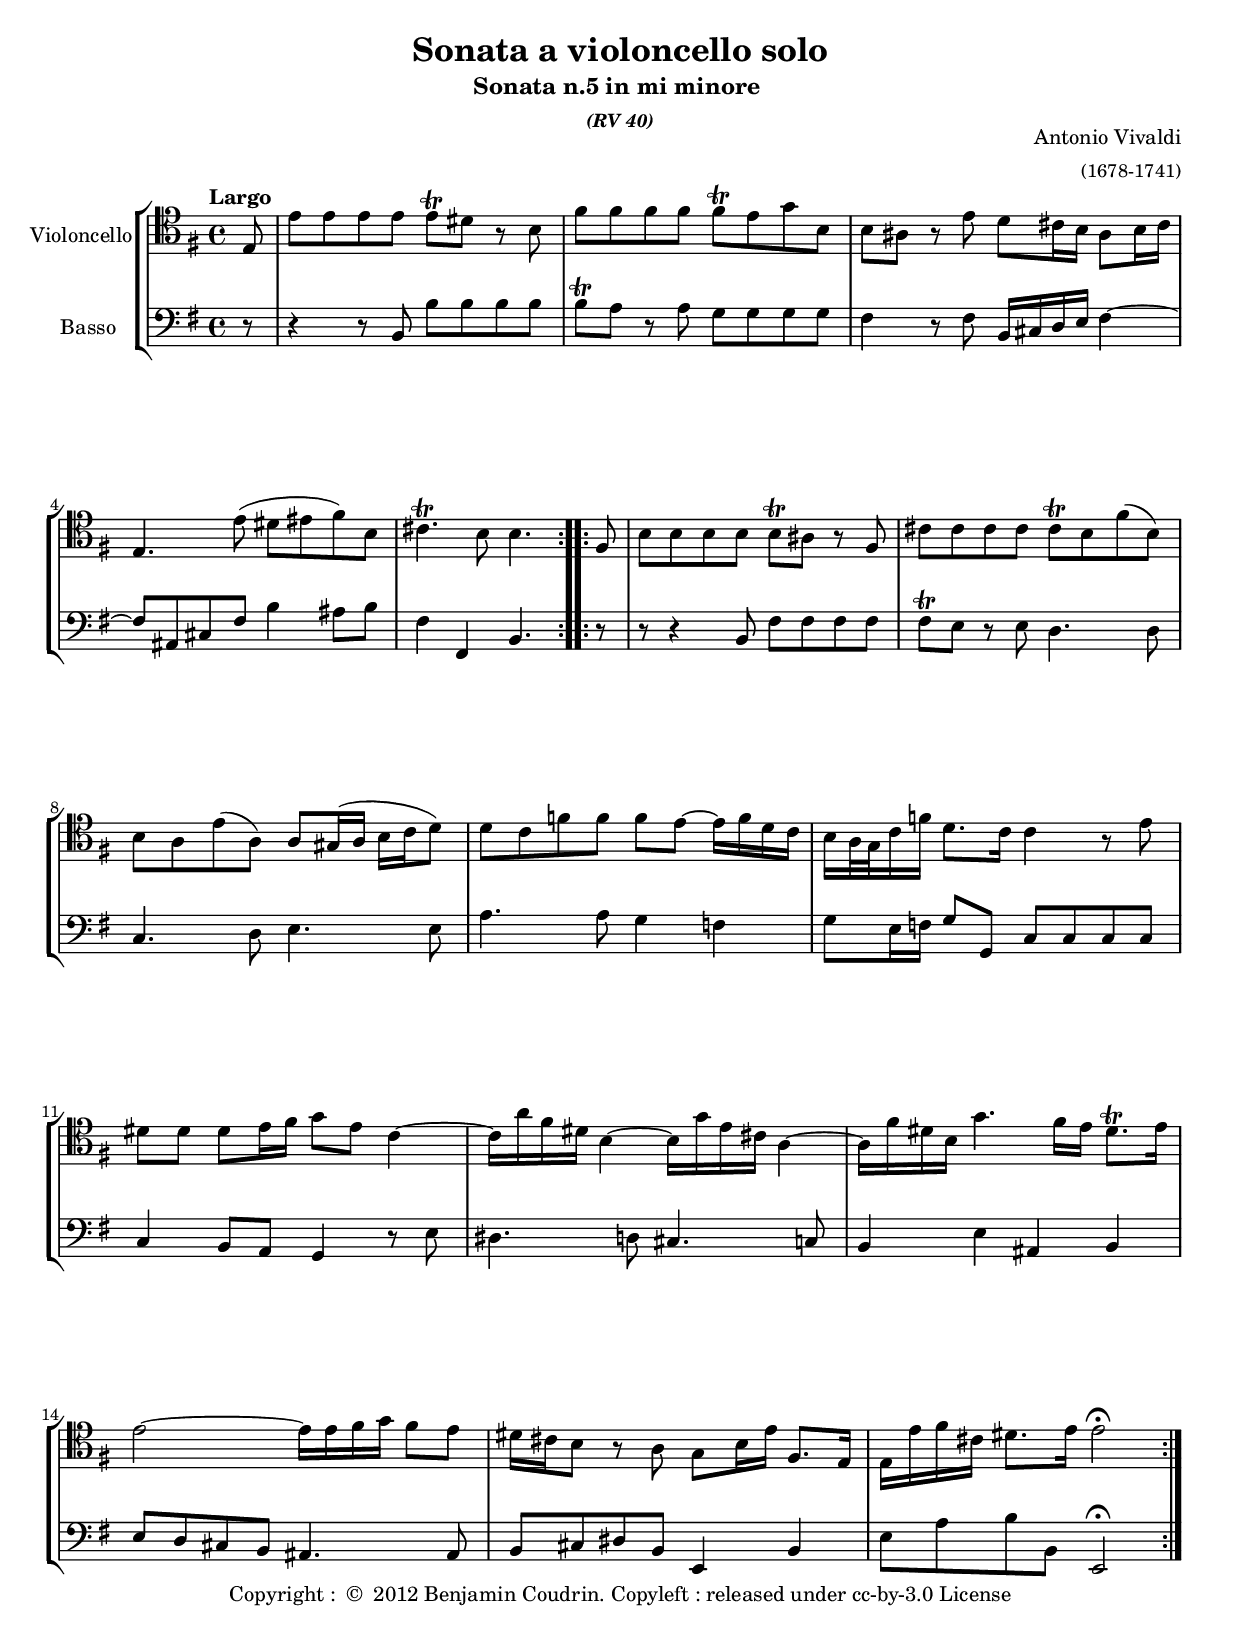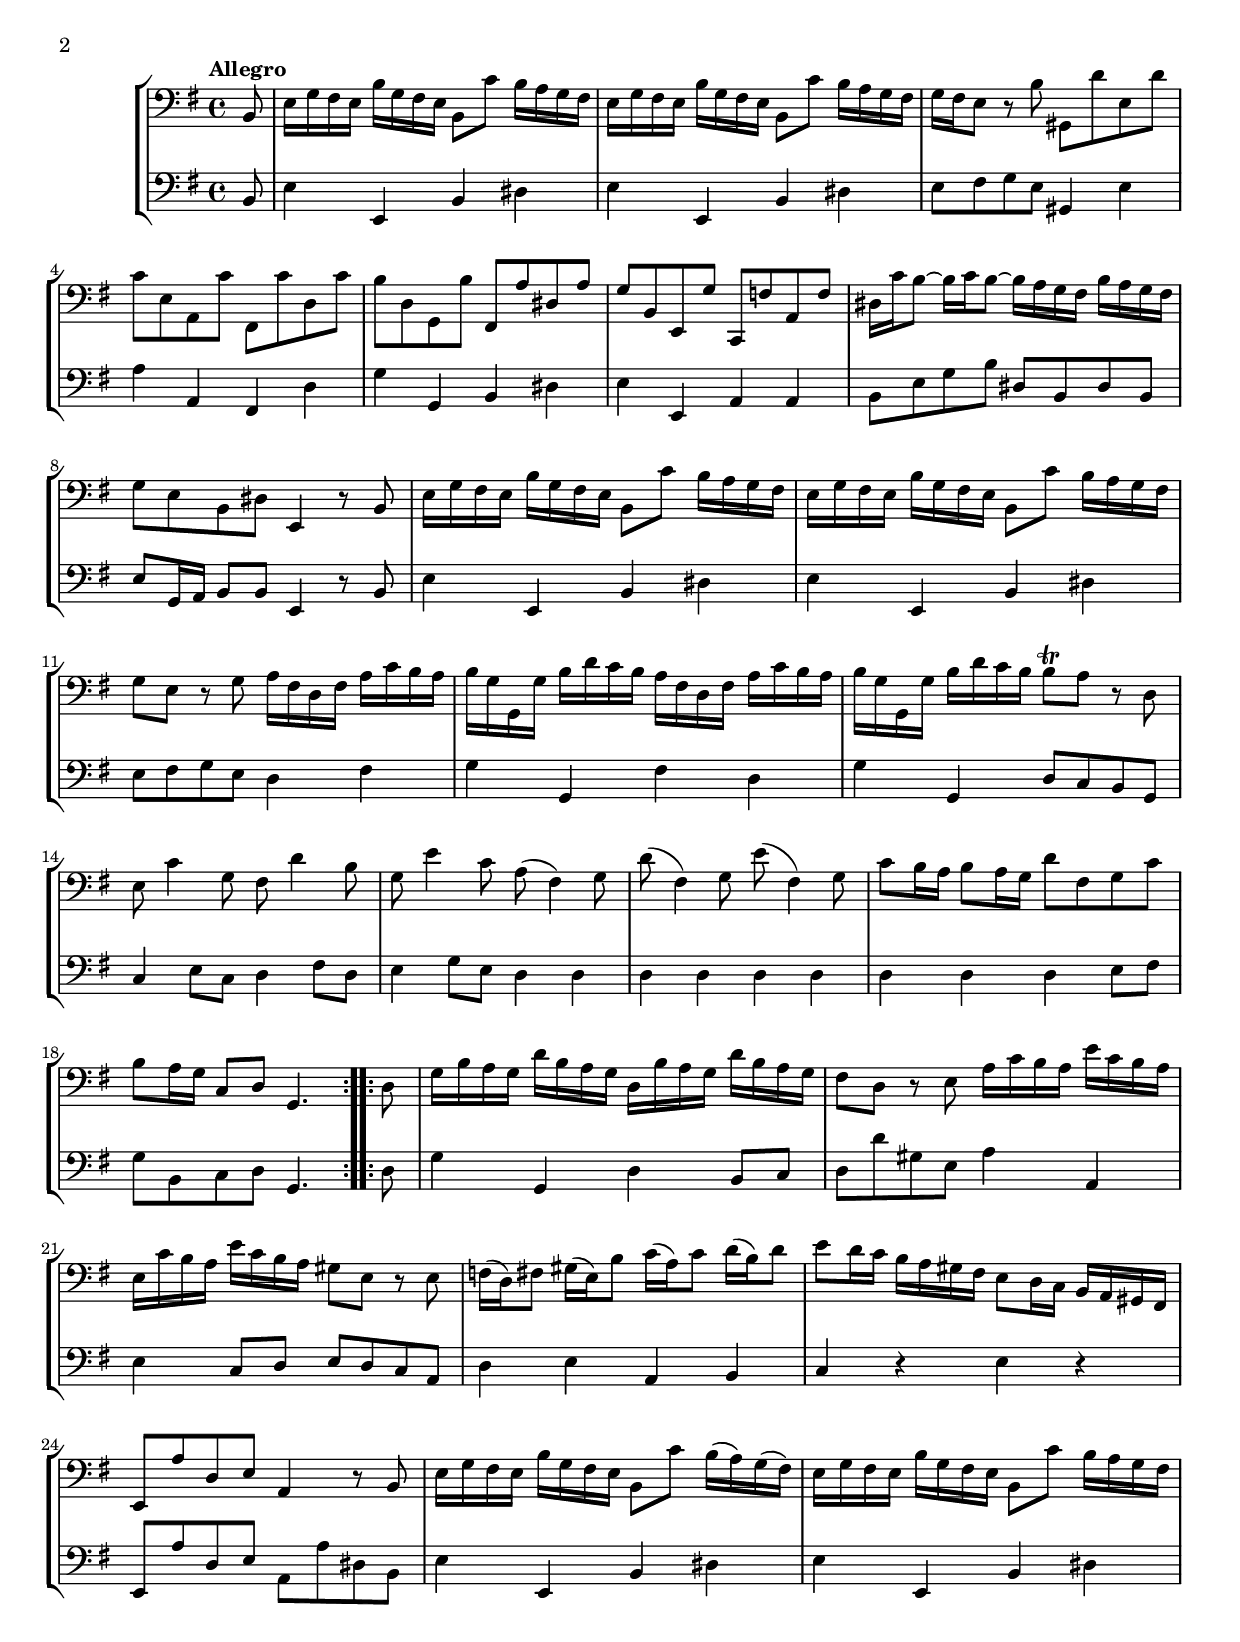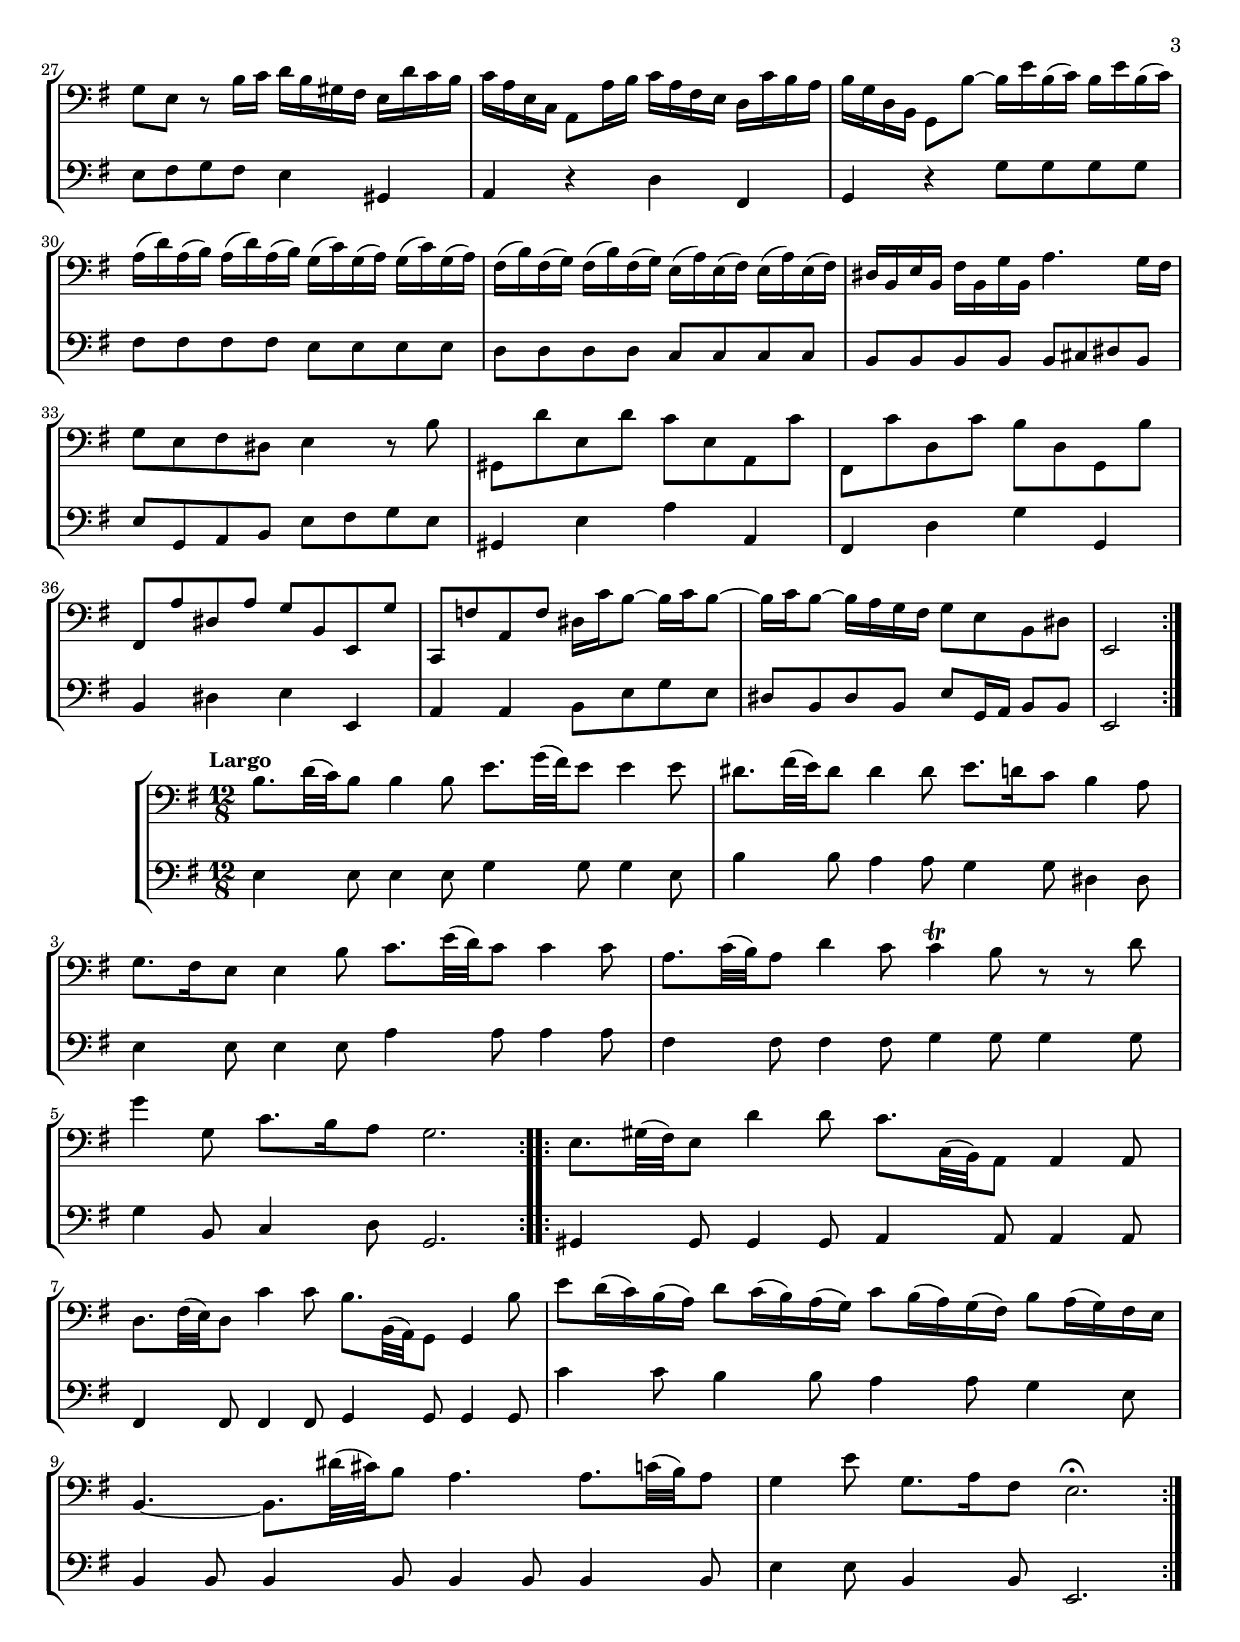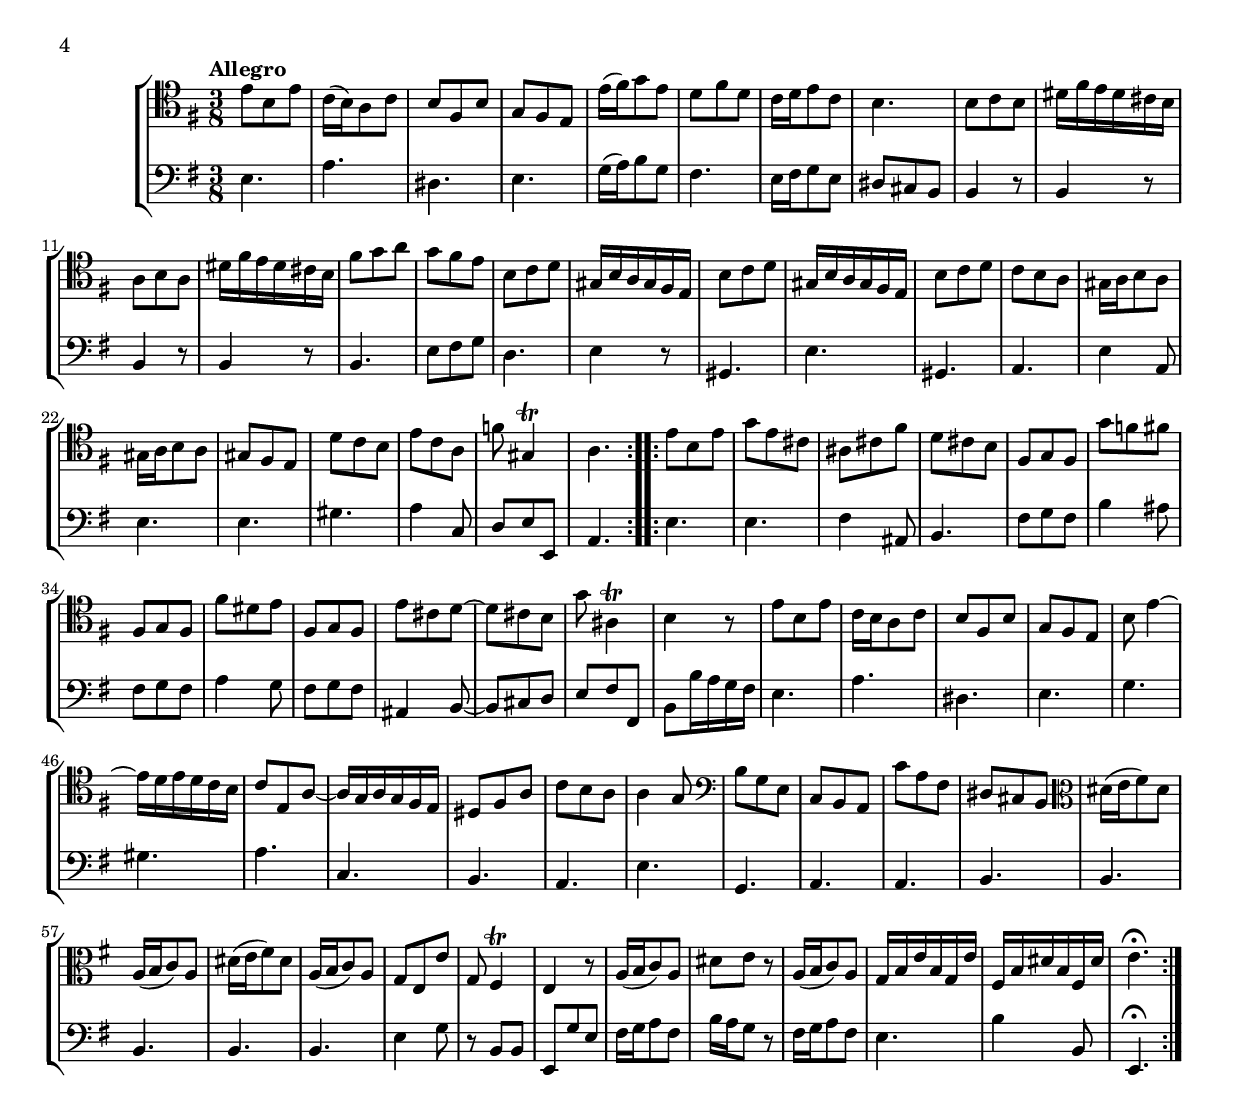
%%  rv40.ly
%%  Copyright (c) 2012 Benjamin Coudrin <benjamin.coudrin@gmail.com>
%%                All Rights Reserved
%%
%%  Copyleft :
%%  This program is free software. It comes without any warranty, to
%%  the extent permitted by applicable law. You can redistribute it
%%  and/or modify it under the terms of the Do What The Fuck You Want
%%  To Public License, Version 2, as published by Sam Hocevar. See
%%  http://sam.zoy.org/wtfpl/COPYING for more details.

\version "2.14.2"

#(set-default-paper-size "a4")
#(set-global-staff-size 18)

\paper {
  line-width    = 190\mm
  left-margin   = 10\mm
  top-margin    = 10\mm
  bottom-margin = 20\mm
  ragged-last-bottom = ##t 
  ragged-bottom = ##f
  annotate-spacing = ##f
  #(define page-breaking ly:page-turn-breaking)
}

%\book {
  \header {
    title = "Sonata a violoncello solo"
    subtitle = \markup \center-column { "Sonata n.5 in mi minore "\small \italic "(RV 40)" }
    composer =  \markup \right-column { "Antonio Vivaldi" \small "(1678-1741)" }
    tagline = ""
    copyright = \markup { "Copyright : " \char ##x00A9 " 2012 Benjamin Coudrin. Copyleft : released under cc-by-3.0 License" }
  }

  stdClef = \clef bass
  %stdClef = \clef alto
  altClef = \clef tenor
  %altClef = \clef alto
  %altClef = \clef bass
  %altClef = \clef treble
  
  \score {
    \new StaffGroup <<
      \new Staff <<
        \set Staff.instrumentName = #"Violoncello"
        %\set Staff.instrumentName = #"Viola"
        \set Staff.shortInstrumentName = #""
        \relative c {
        %\relative c' {
          \tempo "Largo"
          \key e \minor
          \time 4/4 
          \altClef
          \partial 8
          \repeat volta 2 {
            e8                                 | 
            e' e e e e\trill dis r b           | % 1
            fis' fis fis fis fis\trill e g b,  | % 2
            b ais r e' d cis16 b ais8 b16 cis  | % 3
            e,4. e'8 ( dis eis fis) b,8        | % 4
            cis4.\trill b8 b4.                         % 5
          }
          \repeat volta 2 {
            fis8                                       |
            b8 b b b b\trill ais r8 fis                | % 6
            cis' cis cis cis cis\trill b fis' (b,)     | % 7
            b8 a e' (a,) a gis16 (a b c d8)            | % 8
            d8 c f f f e~ e16 f d c                    | % 9
            b16 a32 g c16 f d8. c16 c4 r8 e            | % 10
            dis dis dis e16 fis g8 e c4~               | % 11
            c16 a' fis dis b4~ b16 g' e cis a4~        | % 12
            a16 fis' dis b g'4. fis16 e dis8.\trill e16  | % 13
            e2~ e16 e fis g fis8 e                     | % 14
            dis16 cis b8 r a g b16 e fis,8. e16        | % 15
            e16 e' fis cis dis8. e16 e2\fermata          % 16
          }
        }
      >>
      
      \new Staff <<
        \set Staff.instrumentName = #"Basso"
        \set Staff.shortInstrumentName = #""
        \relative c {
          \clef bass
          \key e \minor 
          \time 4/4
          \partial 8
          \repeat volta 2 {
            r8                              |
            r4 r8 b8 b' b b b               | % 1
            b8\trill a r8 a g g g g         | % 2
            fis4 r8 fis b,16 cis d e fis4~  | % 3
            fis8 ais, cis fis b4 ais8 b     | % 4
            fis4 fis, b4.                     % 5
          }
          \repeat volta 2 {
            r8                         |
            r8 r4 b8 fis' fis fis fis  | % 6
            fis8\trill e r8 e d4. d8   | % 7
            c4. d8 e4. e8              | % 8
            a4. a8 g4 f                | % 9
            g8 e16 f g8 g, c c c c     | % 10
            c4 b8 a g4 r8 e'           | % 11
            dis4. d8 cis4. c8          | % 12
            b4 e ais, b                | % 13
            e8 d cis b ais4. ais8      | % 14
            b cis dis b e,4 b'         | % 15
            e8 a b b, e,2\fermata        % 16
          }
        }
      >>
    >>
    
    %\include "settings.ly"
  }
  
  \score {
    \new StaffGroup <<
      \new Staff <<
        \relative c {
        %\relative c' {
          \tempo "Allegro"
          \key e \minor
          \stdClef
          \partial 8
          \repeat volta 2 {
            b8                                            |
            e16 g fis e b' g fis e b8 c' b16 a g fis      | % 17
            e g fis e b' g fis e b8 c' b16 a g fis        | % 18
            g fis e8 r b' gis, d'' e, d'                  | % 19
            c e, a, c' fis,, c'' d, c'                    | % 20
            b d, g, b' fis, a' dis, a'                    | % 21
            g b, e, g' c,, f' a, f'                       | % 22
            dis16 c' b8~ b16 c b8~ b16 a g fis b a g fis  | % 23
            %\allowPageTurn
            g8 e b dis e,4 r8 b'                          | % 24
            e16 g fis e b' g fis e b8 c' b16 a g fis      | % 25
            e g fis e b' g fis e b8 c' b16 a g fis        | % 26
            g8 e r g a16 fis d fis a c b a                | % 27
            b g g, g' b d c b a fis d fis a c b a         | % 28
            b g g, g' b d c b b8\trill a r8 d,            | % 29
            e c'4 g8 fis d'4 b8                           | % 30
            g e'4 c8 a(fis4) g8                           | % 31
            d' (fis,4)  g8 e' (fis,4) g8                  | % 32
            c b16 a b8 a16 g d'8 fis, g c                 | % 33
            b8 a16 g c,8 d g,4.                             % 34
          }
          \repeat volta 2 {
            d'8                                                        | 
            g16 b a g d' b a g d b' a g d' b a g                       | % 35
            fis8 d r e a16 c b a e' c b a                              | % 36
            e c' b a e' c b a gis8 e r e                               | % 37
            f16 (d) fis8 gis16 (e) b'8 c16 (a) c8 d16 (b) d8           | % 38
            e d16 c b a gis fis e8 d16 c b a gis fis                   | % 39
            e8 a' d, e a,4 r8 b                                        | % 40
            e16 g fis e b' g fis e b8 c' b16 (a) g (fis)               | % 41
            e g fis e b' g fis e b8 c' b16 a g fis                     | % 42
            g8 e r b'16 c d b gis fis e d' c b                         | % 43
            c a e c a8 a'16 b c a fis e d c' b a                       | % 44
            b g d b g8 b'~ b16 e b (c) b e b (c)                       | % 45
            a (d) a (b) a (d) a (b) g (c) g (a) g (c) g (a)            | % 46
            fis (b) fis (g) fis (b) fis (g) e (a) e(fis) e (a) e(fis)  | % 47
            dis b e b fis' b, g' b, a'4. g16 fis                       | % 48
            g8 e fis dis e4 r8 b'                                      | % 49
            gis, d'' e, d' c e, a, c'                                  | % 50
            fis,, c'' d, c' b d, g, b'                                 | % 51
            fis, a' dis, a' g b, e, g'                                 | % 52
            c,, f' a, f' dis16 c' b8~ b16 c b8~                        | % 53
            b16 c b8~ b16 a g fis g8 e b dis                           | % 54
            \partial 2 e,2                                               % 55
          }
        }
      >>
      
      \new Staff <<
        \relative c {
          \clef bass
          \key e \minor
          \partial 8
          \repeat volta 2 {
            b8                       |
            e4 e, b' dis             | % 17
            e e, b' dis              | % 18
            e8 fis g e gis,4 e'      | % 19
            a a, fis d'              | % 20
            g g, b dis               | % 21
            e e, a a                 | % 22
            b8 e g b dis, b dis b    | % 23
            e g,16 a b8 b e,4 r8 b'  | % 24
            e4 e, b' dis             | % 25
            e e, b' dis              | % 26
            e8 fis g e d4 fis        | % 27
            g g, fis' d              | % 28
            g g, d'8 c b g           | % 29
            c4 e8 c d4 fis8 d        | % 30
            e4 g8 e d4 d             | % 31
            d d d d                  | % 32
            d d d e8 fis             | % 33
            g8 b, c d g,4.             % 34
          }
          \repeat volta 2 {
            d'8                         |
            g4 g, d' b8 c               | % 35
            d d' gis, e a4 a,           | % 36
            e' c8 d e d c a             | % 37
            d4 e a, b                   | % 38
            c r e r                     | % 39
            e,8 a' d, e a, a' dis, b    | % 40
            e4 e, b' dis                | % 41
            e e, b' dis                 | % 42
            e8 fis g fis e4 gis,        | % 43
            a r d fis,                  | % 44
            g r g'8 g g g               | % 45
            fis fis fis fis e e e e     | % 46
            d d d d c c c c             | % 47
            b b b b b cis dis b         | % 48
            e g, a b e fis g e          | % 49
            gis,4 e' a a,               | % 50
            fis d' g g,                 | % 51
            b dis e e,                  | % 52
            a a b8 e g e                | % 53
            dis8 b dis b e g,16 a b8 b  | % 54
            \partial 2 e,2                % 94
          }
        }
      >>
    >>
    
    %\include "settings.ly"
  }
  
  \score {
    \new StaffGroup <<
      \new Staff <<
        \relative c {
        %\relative c' {
          \tempo "Largo"
          \key e \minor
          \time 12/8 
          \stdClef
          \repeat volta 2 {
            b'8. [d32 (c) b8] b4 b8 e8. [g32 (fis) e8] e4 e8     | % 56
            dis8. [fis32 (e) dis8] dis4 dis8 e8. [d16 c8] b4 a8  | % 57
            g8. [fis16 e8] e4 b'8 c8. [e32 (d) c8] c4 c8         | % 58
            a8. [c32 (b) a8] d4 c8 c4\trill b8 r8 r8 d8          | % 59
            g4 g,8 c8. [b16 a8] g2.                              | % 60
          }
          \repeat volta 2 {
            e8. gis32 (fis) e8 d'4 d8 c8. c,32 (b) a8 a4 a8                       | % 61
            d8. fis32 (e) d8 c'4 c8 b8. b,32 (a) g8 g4 b'8                        | % 62
            e d16 (c) b (a) d8 c16 (b) a (g) c8 b16 (a) g (fis) b8 a16 (g) fis e  | % 63
            b4.~b8. dis'32 (cis) b8 a4. a8. c32 (b) a8                            | % 64
            g4 e'8 g,8. a16 fis8 e2.\fermata                                      | % 65
          }
        }
      >>
      
      \new Staff <<
        \relative c {
          \key e \minor
          \clef bass
          \time 12/8
          \repeat volta 2 {
            e4 e8 e4 e8 g4 g8 g4 e8          | % 56
            b'4 b8 a4 a8 g4 g8 dis4 dis8     | % 57
            e4 e8 e4 e8 a4 a8 a4 a8          | % 58
            fis4 fis8 fis4 fis8 g4 g8 g4 g8  | % 59
            g4 b,8 c4 d8 g,2.                | % 60
          }
          \repeat volta 2 {
            gis4 gis8 gis4 gis8 a4 a8 a4 a8  | % 61
            fis4 fis8 fis4 fis8 g4 g8 g4 g8  | % 62
            c'4 c8 b4 b8 a4 a8 g4 e8         | % 63
            b4 b8 b4 b8 b4 b8 b4 b8          | % 64
            e4 e8 b4 b8 e,2.                 | % 65
          }
        }
      >>
    >>
    
    %\include "settings.ly"
  }
  
  \score {
    \new StaffGroup <<
      \new Staff <<
        \relative c {
        %\relative c' {
          \tempo "Allegro"
          \time 3/8 
          \key e \minor
          \altClef
          \repeat volta 2 {
            e'8 b e                | % 66
            c16 (b) a8 c           | % 67
            b fis b                | % 68
            g fis e                | % 69
            e'16 (fis) g8 e        | % 70
            d fis d                | % 71
            c16 d e8 c             | % 72
            b4.                    | % 73
            b8 c b                 | % 74
            dis16 fis e dis cis b  | % 75
            a8 b a                 | % 76
            dis16 fis e dis cis b  | % 77
            fis'8 g a              | % 78
            g fis e                | % 79
            b c d                  | % 80
            gis,16 b a gis fis e   | % 81
            b'8 c d                | % 82
            gis,16 b a gis fis e   | % 83
            b'8 c d                | % 84
            c b a                  | % 85
            gis16 a b8 a           | % 86
            gis16 a b8 a           | % 87
            gis fis e              | % 88
            d' c b                 | % 89
            e c a                  | % 90
            f' gis,4\trill         | % 91
            a4.                    | % 92
          }
          \repeat volta 2 {
            e'8 b e               | % 93
            g e cis               | % 94
            ais cis fis           | % 95
            d cis b               | % 96
            fis g fis             | % 97
            g' f fis              | % 98
            fis, g fis            | % 99
            fis' dis e            | % 100
            fis, g fis            | % 101
            e' cis d~             | % 102
            d cis b               | % 103
            g' ais,4\trill        | % 104
            b4 r8                 | % 105
            e b e                 | % 106
            c16 b a8 c            | % 107
            b fis b               | % 108
            g fis e               | % 109
            b' e4~                | % 110
            e16 d e d c b         | % 111
            c8 e, a~              | % 112
            a16 g a g fis e       | % 113
            dis8 fis a            | % 114
            c b a                 | % 115
            a4 g8                 | % 116
            \clef bass
            b g e                 | % 117
            c b a                 | % 118
            c' a fis              | % 119
            dis cis b             | % 120
            \clef alto
            dis'16 (e fis8) dis8  | % 121
            a16 (b c8) a8         | % 122
            dis16 (e fis8) dis8   | % 123
            a16 (b c8) a8         | % 124
            g e e'                | % 125
            g, fis4\trill         | % 126
            e4 r8                 | % 127
            a16 (b c8) a8         | % 128
            dis e r               | % 129
            a,16 (b c8) a8        | % 130
            g16 b e b g e'        | % 131
            fis, b dis b fis dis' | % 132
            e4.\fermata           | % 133
          }
        }
      >>
      
      \new Staff <<
        \relative c {
          \clef bass
          \key e \minor
          \time 3/8
          \repeat volta 2 {
            e4.           | % 66
            a4.           | % 67
            dis,4.        | % 68
            e4.           | % 69
            g16 (a) b8 g  | % 70
            fis4.         | % 71
            e16 fis g8 e  | % 72
            dis cis b     | % 73
            b4 r8         | % 74
            b4 r8         | % 75
            b4 r8         | % 76
            b4 r8         | % 77
            b4.           | % 78
            e8 fis g      | % 79
            d4.           | % 80
            e4 r8         | % 81
            gis,4.        | % 82
            e'4.          | % 83
            gis,4.        | % 84
            a4.           | % 85
            e'4 a,8       | % 86
            e'4.          | % 87
            e4.           | % 88
            gis4.         | % 89
            a4 c,8        | % 90
            d e e,        | % 91
            a4.           | % 92
          }
          \repeat volta 2 {
            e'4.            | % 93
            e4.             | % 94
            fis4 ais,8      | % 95
            b4.             | % 96
            fis'8 g fis     | % 97
            b4 ais8         | % 98
            fis g fis       | % 99
            a4 g8           | % 100
            fis g fis       | % 101
            ais,4 b8~       | % 102
            b cis d         | % 103
            e fis fis,      | % 104
            b b'16 a g fis  | % 105
            e4.             | % 106
            a4.             | % 107
            dis,4.          | % 108
            e4.             | % 109
            g4.             | % 110
            gis4.           | % 111
            a4.             | % 112
            c,4.            | % 113
            b4.             | % 114
            a4.             | % 115
            e'4.            | % 116
            g,4.            | % 117
            a4.             | % 118
            a4.             | % 119
            b4.             | % 120
            b4.             | % 121
            b4.             | % 122
            b4.             | % 123
            b4.             | % 124
            e4 g8           | % 125
            r b, b          | % 126
            e, g' e         | % 127
            fis16 g a8 fis  | % 128
            b16 a g8 r      | % 129
            fis16 g a8 fis  | % 130
            e4.             | % 131
            b'4 b,8         | % 132
            e,4.\fermata    | % 133                        
          }
        }
      >>
    >>
    
    %\include "settings.ly"
  }
  
%}
